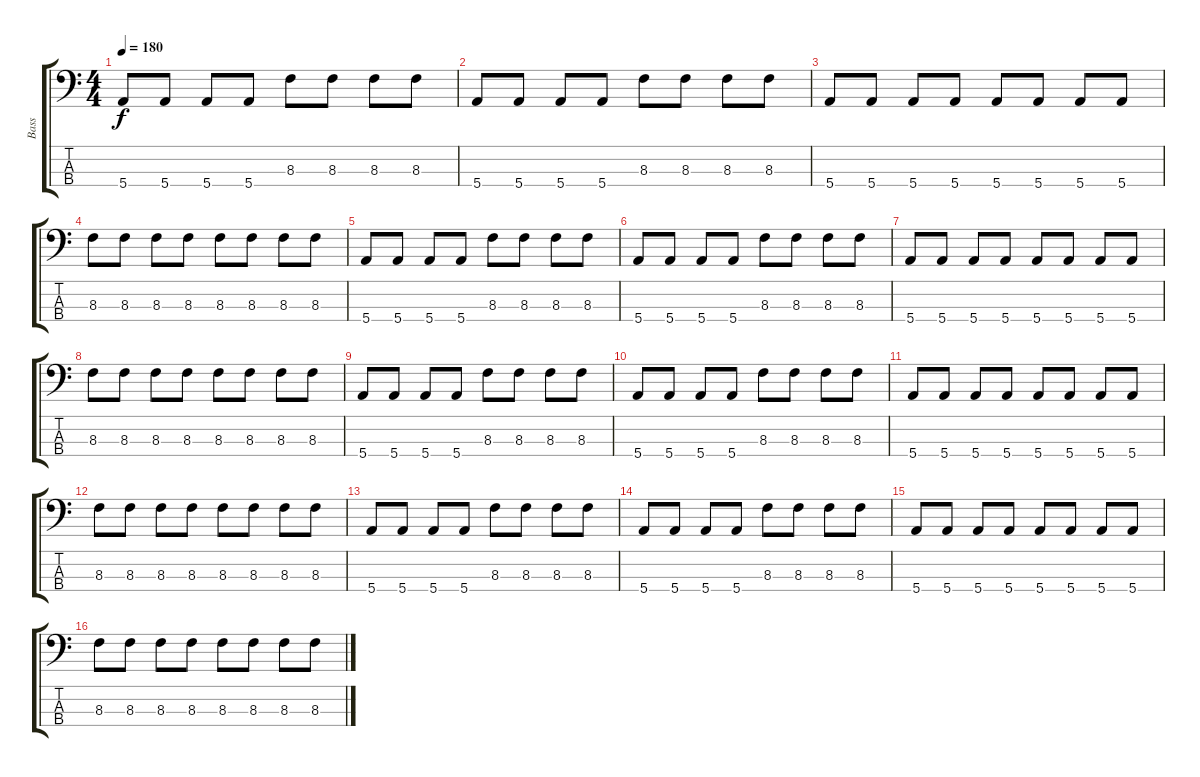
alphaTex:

\track ("Bass" "Bass") {instrument electricbasspick}
\staff {score tabs}
\tuning (G2 D2 A1 E1) {hide}
\ts (4 4)
\tempo 180
\clef f4
\ks c
5.4.8{dy f} 5.4.8 5.4.8 5.4.8 8.3.8 8.3.8 8.3.8 8.3.8 |
5.4.8 5.4.8 5.4.8 5.4.8 8.3.8 8.3.8 8.3.8 8.3.8 |
5.4.8 5.4.8 5.4.8 5.4.8 5.4.8 5.4.8 5.4.8 5.4.8 |
8.3.8 8.3.8 8.3.8 8.3.8 8.3.8 8.3.8 8.3.8 8.3.8 |
5.4.8 5.4.8 5.4.8 5.4.8 8.3.8 8.3.8 8.3.8 8.3.8 |
5.4.8 5.4.8 5.4.8 5.4.8 8.3.8 8.3.8 8.3.8 8.3.8 |
5.4.8 5.4.8 5.4.8 5.4.8 5.4.8 5.4.8 5.4.8 5.4.8 |
8.3.8 8.3.8 8.3.8 8.3.8 8.3.8 8.3.8 8.3.8 8.3.8 |
5.4.8 5.4.8 5.4.8 5.4.8 8.3.8 8.3.8 8.3.8 8.3.8 |
5.4.8 5.4.8 5.4.8 5.4.8 8.3.8 8.3.8 8.3.8 8.3.8 |
5.4.8 5.4.8 5.4.8 5.4.8 5.4.8 5.4.8 5.4.8 5.4.8 |
8.3.8 8.3.8 8.3.8 8.3.8 8.3.8 8.3.8 8.3.8 8.3.8 |
5.4.8 5.4.8 5.4.8 5.4.8 8.3.8 8.3.8 8.3.8 8.3.8 |
5.4.8 5.4.8 5.4.8 5.4.8 8.3.8 8.3.8 8.3.8 8.3.8 |
5.4.8 5.4.8 5.4.8 5.4.8 5.4.8 5.4.8 5.4.8 5.4.8 |
8.3.8 8.3.8 8.3.8 8.3.8 8.3.8 8.3.8 8.3.8 8.3.8
